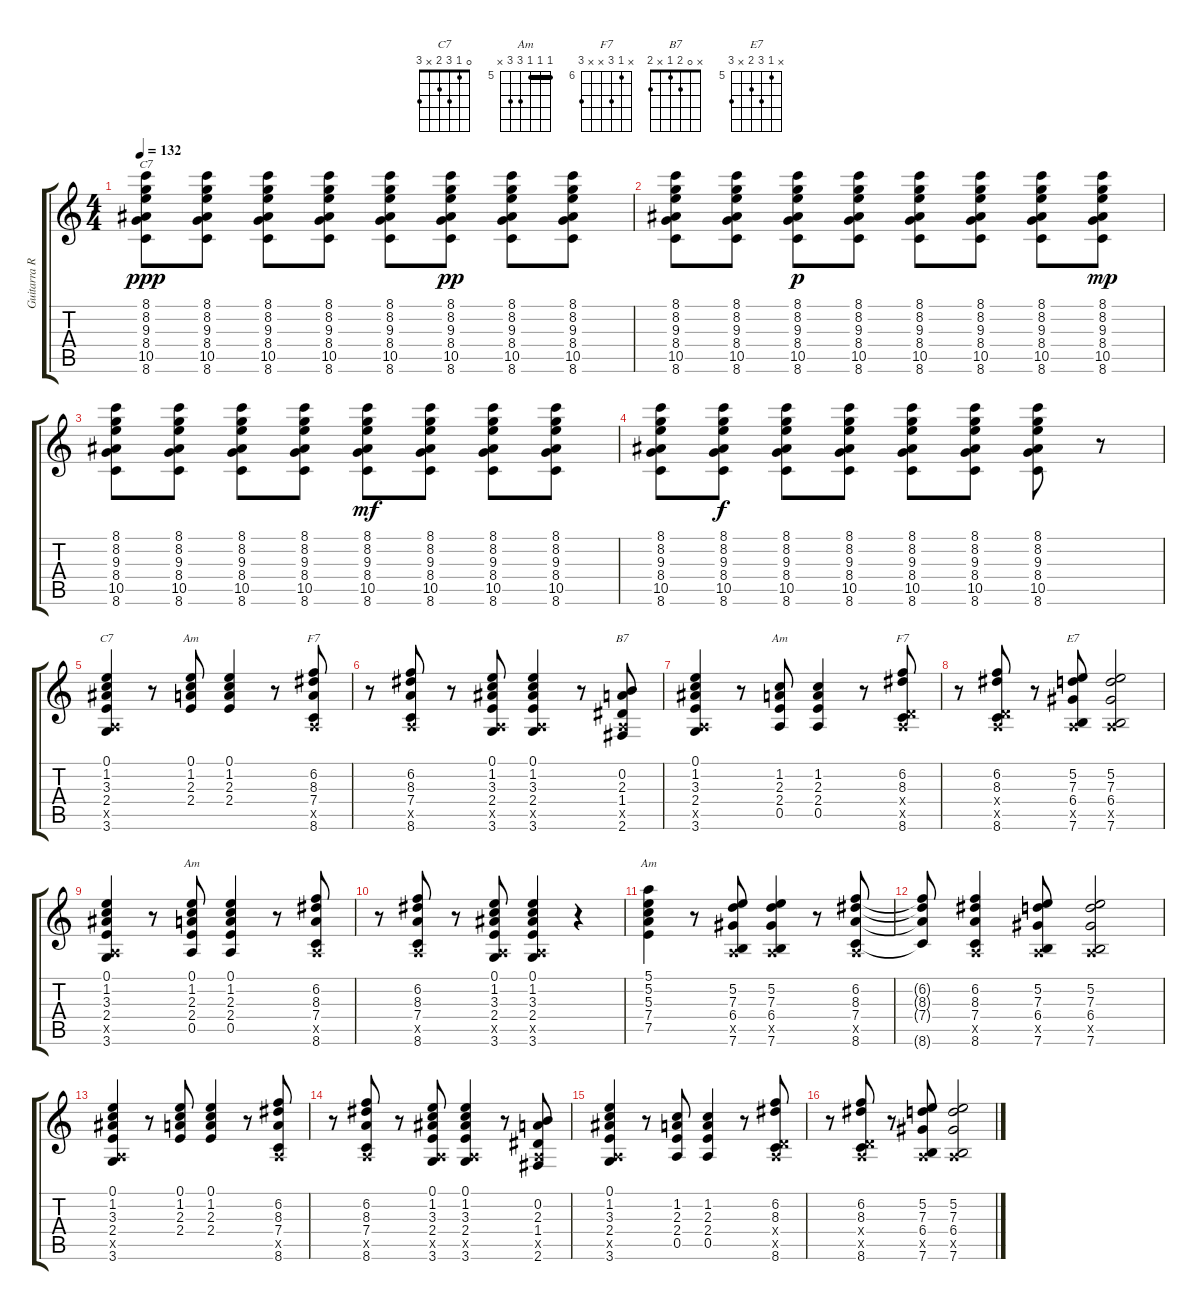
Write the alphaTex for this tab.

\track ("Guitarra Ritmica" "Guitarra R") {instrument overdrivenguitar}
\staff {score tabs}
\tuning (E4 B3 G3 D3 A2 E2) {hide}
\chord ("C7" 8 8 9 8 10 8) {firstfret 8 barre 8}
\chord ("C7" 0 1 3 2 x 3)
\chord ("Am" 0 1 2 2 x x)
\chord ("F7" x 6 8 7 x 8) {firstfret 6}
\chord ("B7" x 0 2 1 x 2)
\chord ("Am" x 1 2 2 0 x)
\chord ("F7" x 6 8 x x 8) {firstfret 6}
\chord ("E7" x 5 7 6 x 7) {firstfret 5}
\chord ("Am" 0 1 2 2 0 x)
\chord ("Am" 5 5 5 7 7 x) {firstfret 5 barre 5}
\ts (4 4)
\tempo 132
\clef g2
\ks c
(8.1 8.2 9.3 8.4 10.5 8.6).8{ch "C7" dy ppp volume 4 instrument overdrivenguitar} (8.1 8.2 9.3 8.4 10.5 8.6).8 (8.1 8.2 9.3 8.4 10.5 8.6).8 (8.1 8.2 9.3 8.4 10.5 8.6).8 (8.1 8.2 9.3 8.4 10.5 8.6).8 (8.1 8.2 9.3 8.4 10.5 8.6).8{dy pp} (8.1 8.2 9.3 8.4 10.5 8.6).8 (8.1 8.2 9.3 8.4 10.5 8.6).8 |
(8.1 8.2 9.3 8.4 10.5 8.6).8{volume 7} (8.1 8.2 9.3 8.4 10.5 8.6).8 (8.1 8.2 9.3 8.4 10.5 8.6).8{dy p} (8.1 8.2 9.3 8.4 10.5 8.6).8 (8.1 8.2 9.3 8.4 10.5 8.6).8 (8.1 8.2 9.3 8.4 10.5 8.6).8 (8.1 8.2 9.3 8.4 10.5 8.6).8 (8.1 8.2 9.3 8.4 10.5 8.6).8{dy mp} |
(8.1 8.2 9.3 8.4 10.5 8.6).8{volume 11} (8.1 8.2 9.3 8.4 10.5 8.6).8 (8.1 8.2 9.3 8.4 10.5 8.6).8 (8.1 8.2 9.3 8.4 10.5 8.6).8 (8.1 8.2 9.3 8.4 10.5 8.6).8{dy mf} (8.1 8.2 9.3 8.4 10.5 8.6).8 (8.1 8.2 9.3 8.4 10.5 8.6).8 (8.1 8.2 9.3 8.4 10.5 8.6).8 |
(8.1 8.2 9.3 8.4 10.5 8.6).8{volume 14} (8.1 8.2 9.3 8.4 10.5 8.6).8{dy f} (8.1 8.2 9.3 8.4 10.5 8.6).8 (8.1 8.2 9.3 8.4 10.5 8.6).8 (8.1 8.2 9.3 8.4 10.5 8.6).8 (8.1 8.2 9.3 8.4 10.5 8.6).8 (8.1 8.2 9.3 8.4 10.5 8.6).8 r.8 |
(0.1 1.2 3.3 2.4 0.5{x} 3.6).4{ch "C7"} r.8 (0.1 1.2 2.3 2.4).8{ch "Am"} (0.1 1.2 2.3 2.4).4 r.8 (6.2 8.3 7.4 0.5{x} 8.6).8{ch "F7"} |
r.8 (6.2 8.3 7.4 0.5{x} 8.6).8 r.8 (0.1 1.2 3.3 2.4 0.5{x} 3.6).8 (0.1 1.2 3.3 2.4 0.5{x} 3.6).4 r.8 (0.2 2.3 1.4 0.5{x} 2.6).8{ch "B7"} |
(0.1 1.2 3.3 2.4 0.5{x} 3.6).4 r.8 (1.2 2.3 2.4 0.5).8{ch "Am"} (1.2 2.3 2.4 0.5).4 r.8 (6.2 8.3 0.4{x} 0.5{x} 8.6).8{ch "F7"} |
r.8 (6.2 8.3 0.4{x} 0.5{x} 8.6).8 r.8 (5.2 7.3 6.4 0.5{x} 7.6).8{ch "E7"} (5.2 7.3 6.4 0.5{x} 7.6).2 |
(0.1 1.2 3.3 2.4 0.5{x} 3.6).4 r.8 (0.1 1.2 2.3 2.4 0.5).8{ch "Am"} (0.1 1.2 2.3 2.4 0.5).4 r.8 (6.2 8.3 7.4 0.5{x} 8.6).8 |
r.8 (6.2 8.3 7.4 0.5{x} 8.6).8 r.8 (0.1 1.2 3.3 2.4 0.5{x} 3.6).8 (0.1 1.2 3.3 2.4 0.5{x} 3.6).4 r.4 |
(5.1 5.2 5.3 7.4 7.5).4{ch "Am"} r.8 (5.2 7.3 6.4 0.5{x} 7.6).8 (5.2 7.3 6.4 0.5{x} 7.6).4 r.8 (6.2 8.3 7.4 0.5{x} 8.6).8 |
(6.2{t} 8.3{t} 7.4{t} 8.6{t}).8 (6.2 8.3 7.4 0.5{x} 8.6).4 (5.2 7.3 6.4 0.5{x} 7.6).8 (5.2 7.3 6.4 0.5{x} 7.6).2 |
(0.1 1.2 3.3 2.4 0.5{x} 3.6).4 r.8 (0.1 1.2 2.3 2.4).8 (0.1 1.2 2.3 2.4).4 r.8 (6.2 8.3 7.4 0.5{x} 8.6).8 |
r.8 (6.2 8.3 7.4 0.5{x} 8.6).8 r.8 (0.1 1.2 3.3 2.4 0.5{x} 3.6).8 (0.1 1.2 3.3 2.4 0.5{x} 3.6).4 r.8 (0.2 2.3 1.4 0.5{x} 2.6).8 |
(0.1 1.2 3.3 2.4 0.5{x} 3.6).4 r.8 (1.2 2.3 2.4 0.5).8 (1.2 2.3 2.4 0.5).4 r.8 (6.2 8.3 0.4{x} 0.5{x} 8.6).8 |
r.8 (6.2 8.3 0.4{x} 0.5{x} 8.6).8 r.8 (5.2 7.3 6.4 0.5{x} 7.6).8 (5.2 7.3 6.4 0.5{x} 7.6).2
